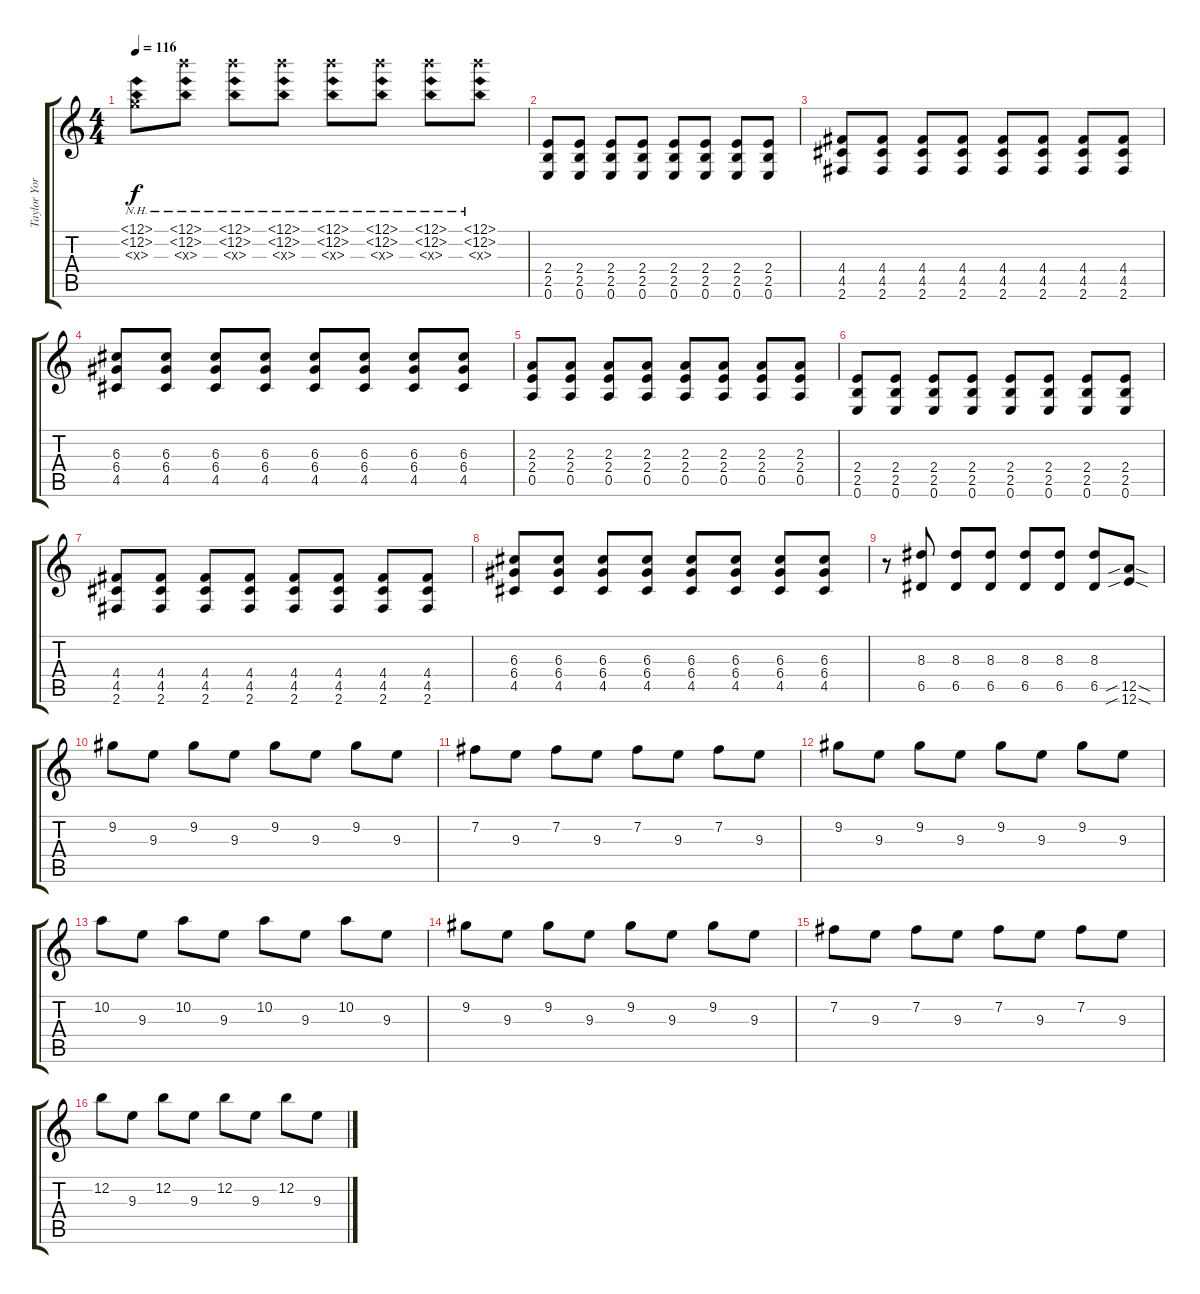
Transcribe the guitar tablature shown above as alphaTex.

\track ("Taylor York" "Taylor Yor") {instrument electricguitarjazz}
\staff {score tabs}
\tuning (E4 B3 G3 D3 A2 E2) {hide}
\ts (4 4)
\tempo 116
\clef g2
\ks c
(0.1{nh} 0.2{nh} 0.3{nh x}).8{dy f volume 12 instrument distortionguitar} (0.1{nh} 0.2{nh} 9.3{nh x}).8 (0.1{nh} 0.2{nh} 9.3{nh x}).8 (0.1{nh} 0.2{nh} 9.3{nh x}).8 (0.1{nh} 0.2{nh} 9.3{nh x}).8 (0.1{nh} 0.2{nh} 9.3{nh x}).8 (0.1{nh} 0.2{nh} 9.3{nh x}).8 (0.1{nh} 0.2{nh} 9.3{nh x}).8 |
(2.4 2.5 0.6).8 (2.4 2.5 0.6).8 (2.4 2.5 0.6).8 (2.4 2.5 0.6).8 (2.4 2.5 0.6).8 (2.4 2.5 0.6).8 (2.4 2.5 0.6).8 (2.4 2.5 0.6).8 |
(4.4 4.5 2.6).8 (4.4 4.5 2.6).8 (4.4 4.5 2.6).8 (4.4 4.5 2.6).8 (4.4 4.5 2.6).8 (4.4 4.5 2.6).8 (4.4 4.5 2.6).8 (4.4 4.5 2.6).8 |
(6.3 6.4 4.5).8 (6.3 6.4 4.5).8 (6.3 6.4 4.5).8 (6.3 6.4 4.5).8 (6.3 6.4 4.5).8 (6.3 6.4 4.5).8 (6.3 6.4 4.5).8 (6.3 6.4 4.5).8 |
(2.3 2.4 0.5).8 (2.3 2.4 0.5).8 (2.3 2.4 0.5).8 (2.3 2.4 0.5).8 (2.3 2.4 0.5).8 (2.3 2.4 0.5).8 (2.3 2.4 0.5).8 (2.3 2.4 0.5).8 |
(2.4 2.5 0.6).8 (2.4 2.5 0.6).8 (2.4 2.5 0.6).8 (2.4 2.5 0.6).8 (2.4 2.5 0.6).8 (2.4 2.5 0.6).8 (2.4 2.5 0.6).8 (2.4 2.5 0.6).8 |
(4.4 4.5 2.6).8 (4.4 4.5 2.6).8 (4.4 4.5 2.6).8 (4.4 4.5 2.6).8 (4.4 4.5 2.6).8 (4.4 4.5 2.6).8 (4.4 4.5 2.6).8 (4.4 4.5 2.6).8 |
(6.3 6.4 4.5).8 (6.3 6.4 4.5).8 (6.3 6.4 4.5).8 (6.3 6.4 4.5).8 (6.3 6.4 4.5).8 (6.3 6.4 4.5).8 (6.3 6.4 4.5).8 (6.3 6.4 4.5).8 |
r.8 (8.3 6.5).8 (8.3 6.5).8 (8.3 6.5).8 (8.3 6.5).8 (8.3 6.5).8 (8.3 6.5).8 (12.5{sib sod} 12.6{sib sod}).8 |
9.2.8{volume 13 balance 8} 9.3.8 9.2.8 9.3.8 9.2.8 9.3.8 9.2.8 9.3.8 |
7.2.8 9.3.8 7.2.8 9.3.8 7.2.8 9.3.8 7.2.8 9.3.8 |
9.2.8 9.3.8 9.2.8 9.3.8 9.2.8 9.3.8 9.2.8 9.3.8 |
10.2.8 9.3.8 10.2.8 9.3.8 10.2.8 9.3.8 10.2.8 9.3.8 |
9.2.8 9.3.8 9.2.8 9.3.8 9.2.8 9.3.8 9.2.8 9.3.8 |
7.2.8 9.3.8 7.2.8 9.3.8 7.2.8 9.3.8 7.2.8 9.3.8 |
12.2.8 9.3.8 12.2.8 9.3.8 12.2.8 9.3.8 12.2.8 9.3.8
